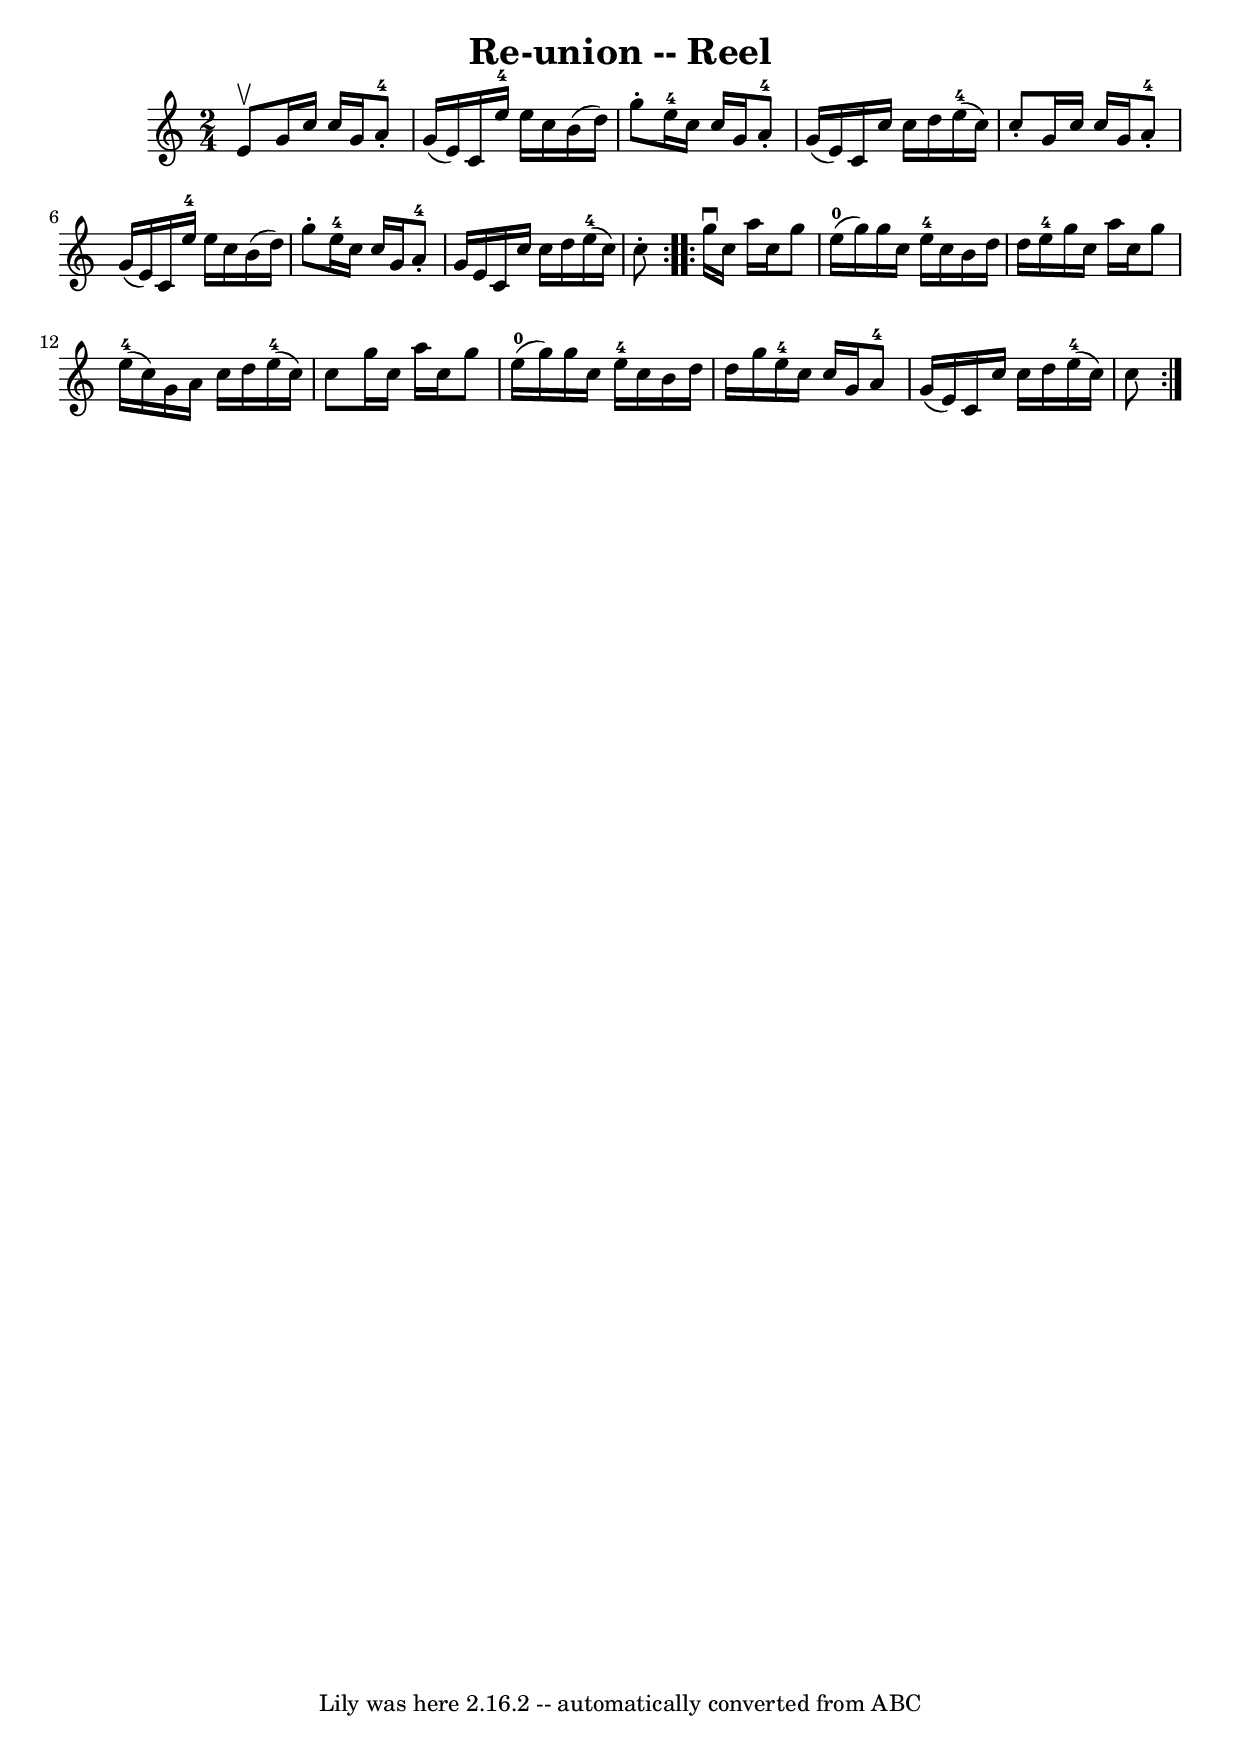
\version "2.16.2"
\include "Mammoth.ily"
\header {
  %% book = "Ryan's Mammoth Collection"
  crossRefNumber = "1"
  footnotes = "\\\\288"
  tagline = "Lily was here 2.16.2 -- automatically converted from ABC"
  title = "Re-union -- Reel"

}
voicedefault =  {



  \repeat volta 2 {

    \time 2/4 
    \key c \major
    e'8^\upbow |
    g'16 c''16 c''16    
    g'16 a'8-4-. g'16 (e'16)   |
    c'16 e''16-4   
    e''16 c''16 b'16 (d''16) g''8 -.   |
    e''16-4   
    c''16 c''16 g'16 a'8-4-. g'16 (e'16)   |
    
    c'16 c''16 c''16 d''16 e''16-4(c''16) c''8 -.   
    |
    g'16 c''16 c''16 g'16 a'8-4-. g'16 (e'16) 
    |
    c'16 e''16-4 e''16 c''16 b'16 (d''16) g''8 
    -.   |
    e''16-4 c''16 c''16 g'16 a'8-4-. g'16    
    e'16    |
    c'16 c''16 c''16 d''16 e''16-4(c''16 
    ) c''8 -.   
  }     
  \repeat volta 2 {
    g''16^\downbow c''16 a''16    
    c''16 g''8 e''16-0(g''16)   |
    g''16 c''16 e''16 
    -4 c''16 b'16 d''16 d''16 e''16-4   |
    g''16    
    c''16 a''16 c''16 g''8 e''16-4(c''16)   |
    
    g'16 a'16 c''16 d''16 e''16-4(c''16) c''8    |
    
    g''16 c''16 a''16 c''16 g''8 e''16-0(g''16)   
    |
    g''16 c''16 e''16-4 c''16 b'16 d''16 d''16    
    g''16    |
    e''16-4 c''16 c''16 g'16 a'8-4 g'16 
    (e'16)   |
    c'16 c''16 c''16 d''16 e''16-4(
    c''16) c''8    
  }   

}

\score{
  <<

    \context Staff="default"
    {
      \voicedefault 
      
    }

  >>
  \layout {
    
  }
  \midi {
  }

}
